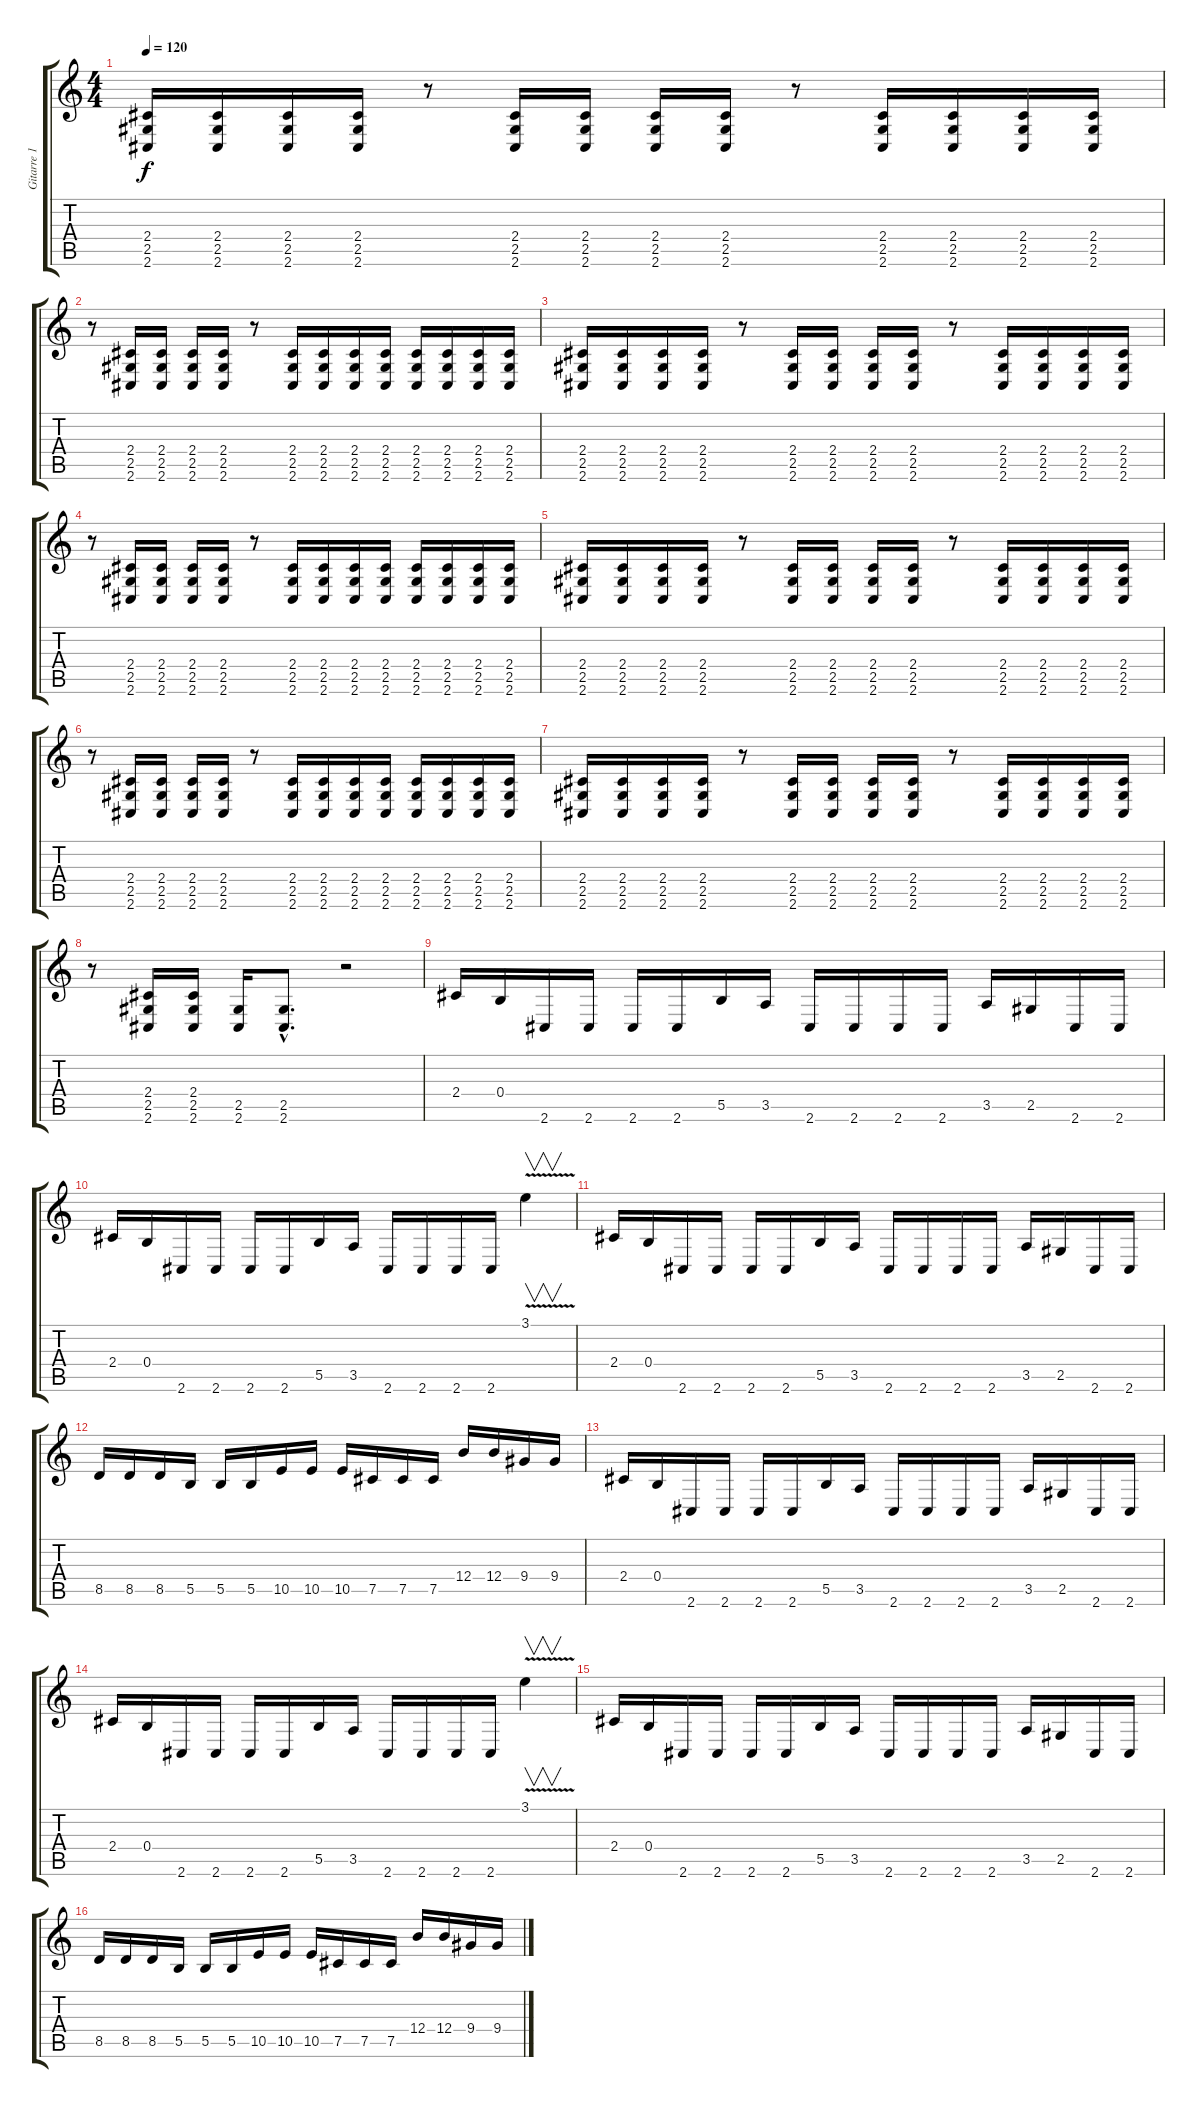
\track ("Gitarre 1" "Gitarre 1") {instrument distortionguitar}
\staff {score tabs}
\tuning (Db4 Ab3 E3 B2 Gb2 B1) {hide}
\ts (4 4)
\tempo 120
\clef g2
\ks c
(2.4 2.5 2.6).16{dy f} (2.4 2.5 2.6).16 (2.4 2.5 2.6).16 (2.4 2.5 2.6).16 r.8 (2.4 2.5 2.6).16 (2.4 2.5 2.6).16 (2.4 2.5 2.6).16 (2.4 2.5 2.6).16 r.8 (2.4 2.5 2.6).16 (2.4 2.5 2.6).16 (2.4 2.5 2.6).16 (2.4 2.5 2.6).16 |
r.8 (2.4 2.5 2.6).16 (2.4 2.5 2.6).16 (2.4 2.5 2.6).16 (2.4 2.5 2.6).16 r.8 (2.4 2.5 2.6).16 (2.4 2.5 2.6).16 (2.4 2.5 2.6).16 (2.4 2.5 2.6).16 (2.4 2.5 2.6).16 (2.4 2.5 2.6).16 (2.4 2.5 2.6).16 (2.4 2.5 2.6).16 |
(2.4 2.5 2.6).16 (2.4 2.5 2.6).16 (2.4 2.5 2.6).16 (2.4 2.5 2.6).16 r.8 (2.4 2.5 2.6).16 (2.4 2.5 2.6).16 (2.4 2.5 2.6).16 (2.4 2.5 2.6).16 r.8 (2.4 2.5 2.6).16 (2.4 2.5 2.6).16 (2.4 2.5 2.6).16 (2.4 2.5 2.6).16 |
r.8 (2.4 2.5 2.6).16 (2.4 2.5 2.6).16 (2.4 2.5 2.6).16 (2.4 2.5 2.6).16 r.8 (2.4 2.5 2.6).16 (2.4 2.5 2.6).16 (2.4 2.5 2.6).16 (2.4 2.5 2.6).16 (2.4 2.5 2.6).16 (2.4 2.5 2.6).16 (2.4 2.5 2.6).16 (2.4 2.5 2.6).16 |
(2.4 2.5 2.6).16 (2.4 2.5 2.6).16 (2.4 2.5 2.6).16 (2.4 2.5 2.6).16 r.8 (2.4 2.5 2.6).16 (2.4 2.5 2.6).16 (2.4 2.5 2.6).16 (2.4 2.5 2.6).16 r.8 (2.4 2.5 2.6).16 (2.4 2.5 2.6).16 (2.4 2.5 2.6).16 (2.4 2.5 2.6).16 |
r.8 (2.4 2.5 2.6).16 (2.4 2.5 2.6).16 (2.4 2.5 2.6).16 (2.4 2.5 2.6).16 r.8 (2.4 2.5 2.6).16 (2.4 2.5 2.6).16 (2.4 2.5 2.6).16 (2.4 2.5 2.6).16 (2.4 2.5 2.6).16 (2.4 2.5 2.6).16 (2.4 2.5 2.6).16 (2.4 2.5 2.6).16 |
(2.4 2.5 2.6).16 (2.4 2.5 2.6).16 (2.4 2.5 2.6).16 (2.4 2.5 2.6).16 r.8 (2.4 2.5 2.6).16 (2.4 2.5 2.6).16 (2.4 2.5 2.6).16 (2.4 2.5 2.6).16 r.8 (2.4 2.5 2.6).16 (2.4 2.5 2.6).16 (2.4 2.5 2.6).16 (2.4 2.5 2.6).16 |
r.8 (2.4 2.5 2.6).16 (2.4 2.5 2.6).16 (2.5 2.6).16 (2.5{hac} 2.6{hac}).8{d} r.2 |
2.4.16{volume 12 instrument distortionguitar} 0.4.16 2.6.16 2.6.16 2.6.16 2.6.16 5.5.16 3.5.16 2.6.16 2.6.16 2.6.16 2.6.16 3.5.16 2.5.16 2.6.16 2.6.16 |
2.4.16 0.4.16 2.6.16 2.6.16 2.6.16 2.6.16 5.5.16 3.5.16 2.6.16 2.6.16 2.6.16 2.6.16 3.1{v}.4{v instrument guitarharmonics} |
2.4.16{instrument distortionguitar} 0.4.16 2.6.16 2.6.16 2.6.16 2.6.16 5.5.16 3.5.16 2.6.16 2.6.16 2.6.16 2.6.16 3.5.16 2.5.16 2.6.16 2.6.16 |
8.5.16 8.5.16 8.5.16 5.5.16 5.5.16 5.5.16 10.5.16 10.5.16 10.5.16 7.5.16 7.5.16 7.5.16 12.4.16 12.4.16 9.4.16 9.4.16 |
2.4.16{instrument distortionguitar} 0.4.16 2.6.16 2.6.16 2.6.16 2.6.16 5.5.16 3.5.16 2.6.16 2.6.16 2.6.16 2.6.16 3.5.16 2.5.16 2.6.16 2.6.16 |
2.4.16 0.4.16 2.6.16 2.6.16 2.6.16 2.6.16 5.5.16 3.5.16 2.6.16 2.6.16 2.6.16 2.6.16 3.1{v}.4{v instrument guitarharmonics} |
2.4.16{instrument distortionguitar} 0.4.16 2.6.16 2.6.16 2.6.16 2.6.16 5.5.16 3.5.16 2.6.16 2.6.16 2.6.16 2.6.16 3.5.16 2.5.16 2.6.16 2.6.16 |
8.5.16 8.5.16 8.5.16 5.5.16 5.5.16 5.5.16 10.5.16 10.5.16 10.5.16 7.5.16 7.5.16 7.5.16 12.4.16 12.4.16 9.4.16 9.4.16
